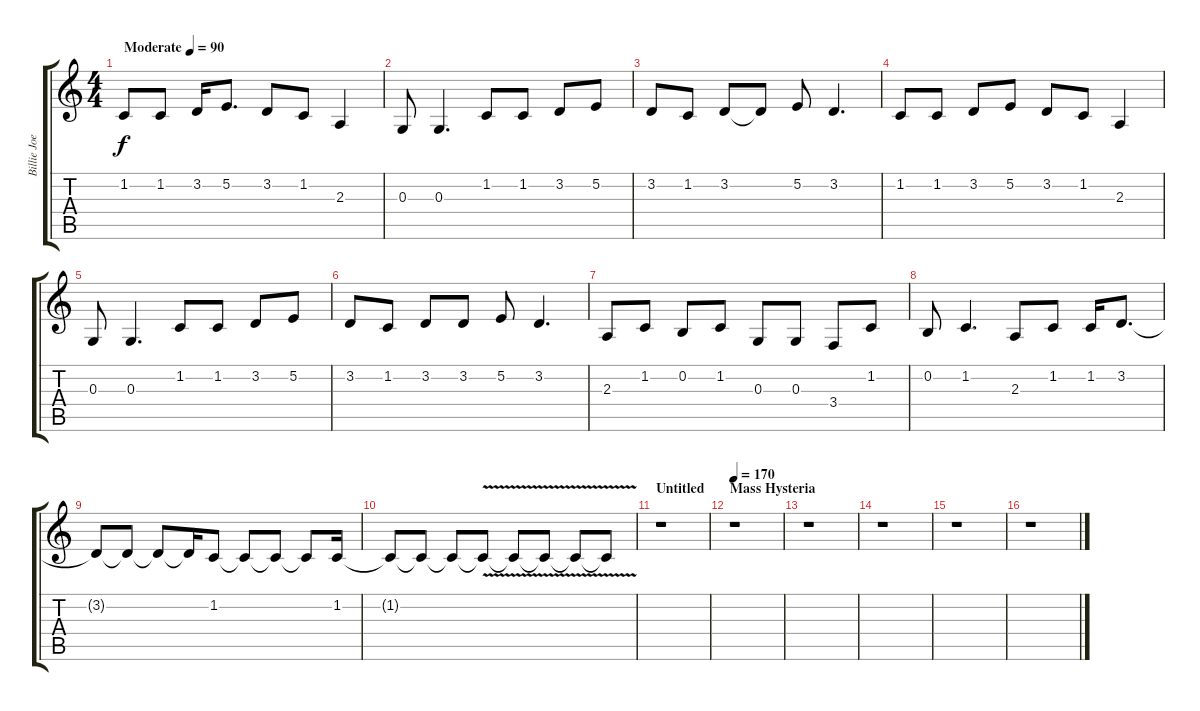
\track ("Billie Joe Vocal 2" "Billie Joe") {instrument electricgrandpiano}
\staff {score tabs}
\tuning (E4 B3 G3 D3 A2 E2) {hide}
\ts (4 4)
\tempo (90 "Moderate")
\clef g2
\ks c
1.2.8{dy f instrument electricgrandpiano} 1.2.8 3.2.16 5.2.8{d} 3.2.8 1.2.8 2.3.4 |
0.3.8 0.3.4{d} 1.2.8 1.2.8 3.2.8 5.2.8 |
3.2.8 1.2.8 3.2.8 3.2{t}.8 5.2.8 3.2.4{d} |
1.2.8 1.2.8 3.2.8 5.2.8 3.2.8 1.2.8 2.3.4 |
0.3.8 0.3.4{d} 1.2.8 1.2.8 3.2.8 5.2.8 |
3.2.8 1.2.8 3.2.8 3.2.8 5.2.8 3.2.4{d} |
2.3.8 1.2.8 0.2.8 1.2.8 0.3.8 0.3.8 3.4.8 1.2.8 |
0.2.8 1.2.4{d} 2.3.8 1.2.8 1.2.16 3.2.8{d} |
3.2{t}.8 3.2{t}.8 3.2{t}.8 3.2{t}.16 1.2.8 1.2{t}.8 1.2{t}.8 1.2{t}.8 1.2.16 |
1.2{t}.8 1.2{t}.8 1.2{t}.8 1.2{v t}.8 1.2{v t}.8 1.2{v t}.8 1.2{v t}.8 1.2{v t}.8 |
\section ("" "Untitled")
r.1 |
\section ("" "Mass Hysteria")
\tempo 170
r.1 |
r.1 |
r.1 |
r.1 |
r.1
